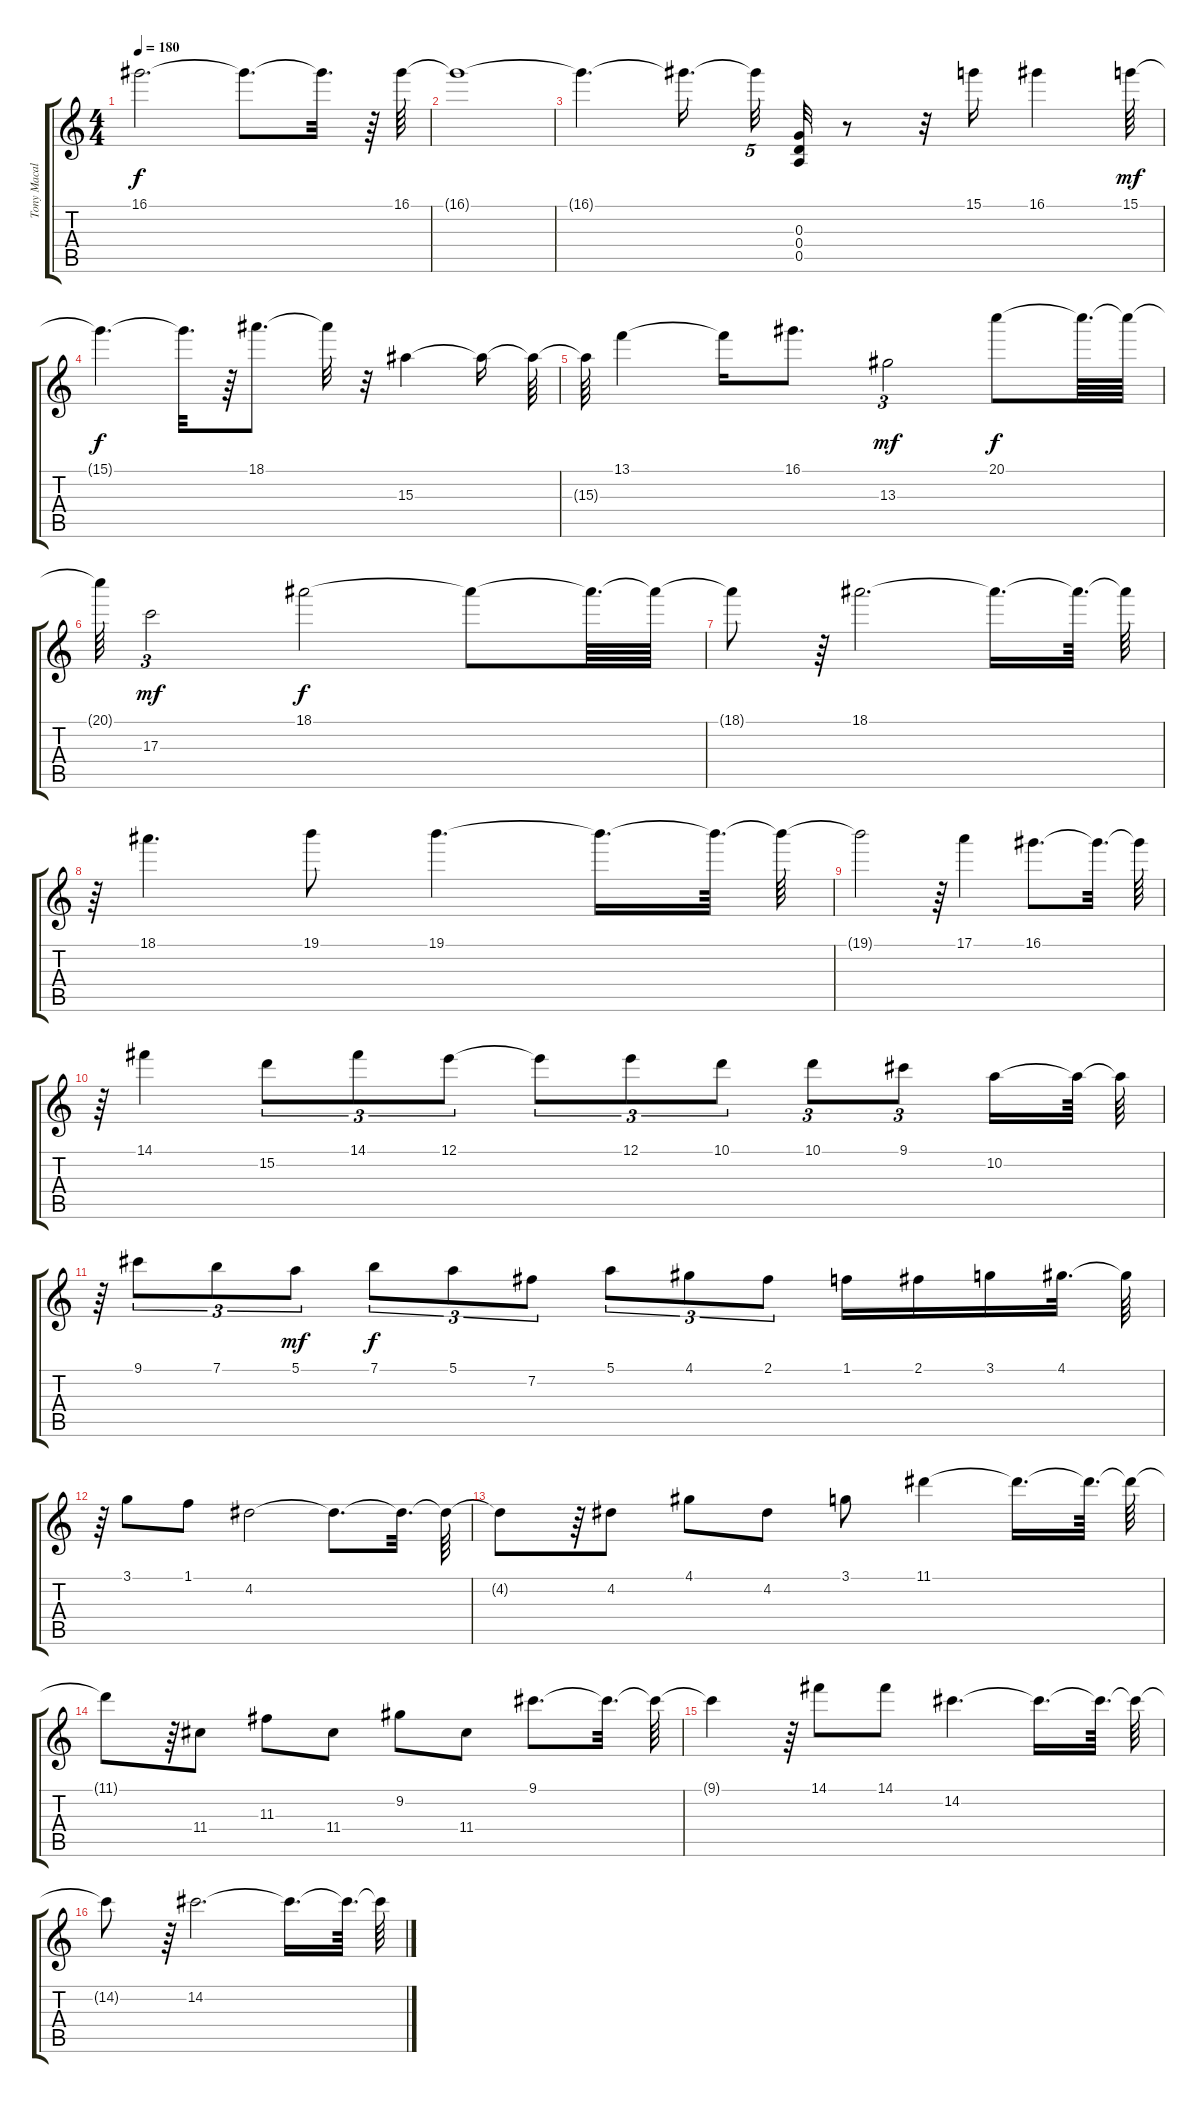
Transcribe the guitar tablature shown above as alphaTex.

\track ("Tony Macalpine" "Tony Macal") {instrument distortionguitar}
\staff {score tabs}
\tuning (E4 B3 G3 D3 A2 D2) {hide}
\ts (4 4)
\tempo 180
\clef g2
\ks c
16.1{t}.2{d dy f} 16.1{t}.8{d} 16.1{t}.32{d} r.64 16.1.64 |
16.1{t}.1 |
16.1{t}.4{d} 16.1{t}.16{d beam splitsecondary} 16.1{t}.32{tu (5 4)} (0.3 0.4 0.5).32 r.8 r.32 15.1.16 16.1.4 15.1.64{dy mf} |
15.1{t}.4{d dy f} 15.1{t}.32{d} r.64 18.1.8{d} 18.1{t}.32 r.32 15.3.4 15.3{t}.16 15.3{t}.64 |
15.3{t}.64 13.1.4 13.1{t}.16 16.1.8{d} 13.3.2{tu (3 2) dy mf} 20.1.8{dy f} 20.1{t}.64{d} 20.1{t}.64 |
20.1{t}.64 17.3.2{tu (3 2) dy mf} 18.1.2{dy f} 18.1{t}.8 18.1{t}.64{d} 18.1{t}.64 |
18.1{t}.8 r.64 18.1.2{d} 18.1{t}.16{d} 18.1{t}.64{d} 18.1{t}.64 |
r.64 18.1.4{d} 19.1.8 19.1.4{d} 19.1{t}.16{d} 19.1{t}.64{d} 19.1{t}.64 |
19.1{t}.2 r.64 17.1.4 16.1.8{d} 16.1{t}.32{d} 16.1{t}.64 |
r.64 14.1.4 15.2.8{tu (3 2)} 14.1.8{tu (3 2)} 12.1.8{tu (3 2)} 12.1{t}.8{tu (3 2)} 12.1.8{tu (3 2)} 10.1.8{tu (3 2)} 10.1.8{tu (3 2)} 9.1.8{tu (3 2)} 10.2.16 10.2{t}.64 10.2{t}.64 |
r.64 9.1.8{tu (3 2)} 7.1.8{tu (3 2)} 5.1.8{tu (3 2) dy mf} 7.1.8{tu (3 2) dy f} 5.1.8{tu (3 2)} 7.2.8{tu (3 2)} 5.1.8{tu (3 2)} 4.1.8{tu (3 2)} 2.1.8{tu (3 2)} 1.1.16 2.1.16 3.1.16 4.1.32{d} 4.1{t}.64 |
r.64 3.1.8 1.1.8 4.2.2 4.2{t}.8{d} 4.2{t}.32{d} 4.2{t}.64 |
4.2{t}.8 r.64 4.2.8 4.1.8 4.2.8 3.1.8 11.1.4 11.1{t}.16{d} 11.1{t}.64{d} 11.1{t}.64 |
11.1{t}.8 r.64 11.4.8 11.3.8 11.4.8 9.2.8 11.4.8 9.1.8{d} 9.1{t}.32{d} 9.1{t}.64 |
9.1{t}.4 r.64 14.1.8 14.1.8 14.2.4{d} 14.2{t}.16{d} 14.2{t}.64{d} 14.2{t}.64 |
14.2{t}.8 r.64 14.2.2{d} 14.2{t}.16{d} 14.2{t}.64{d} 14.2{t}.64
